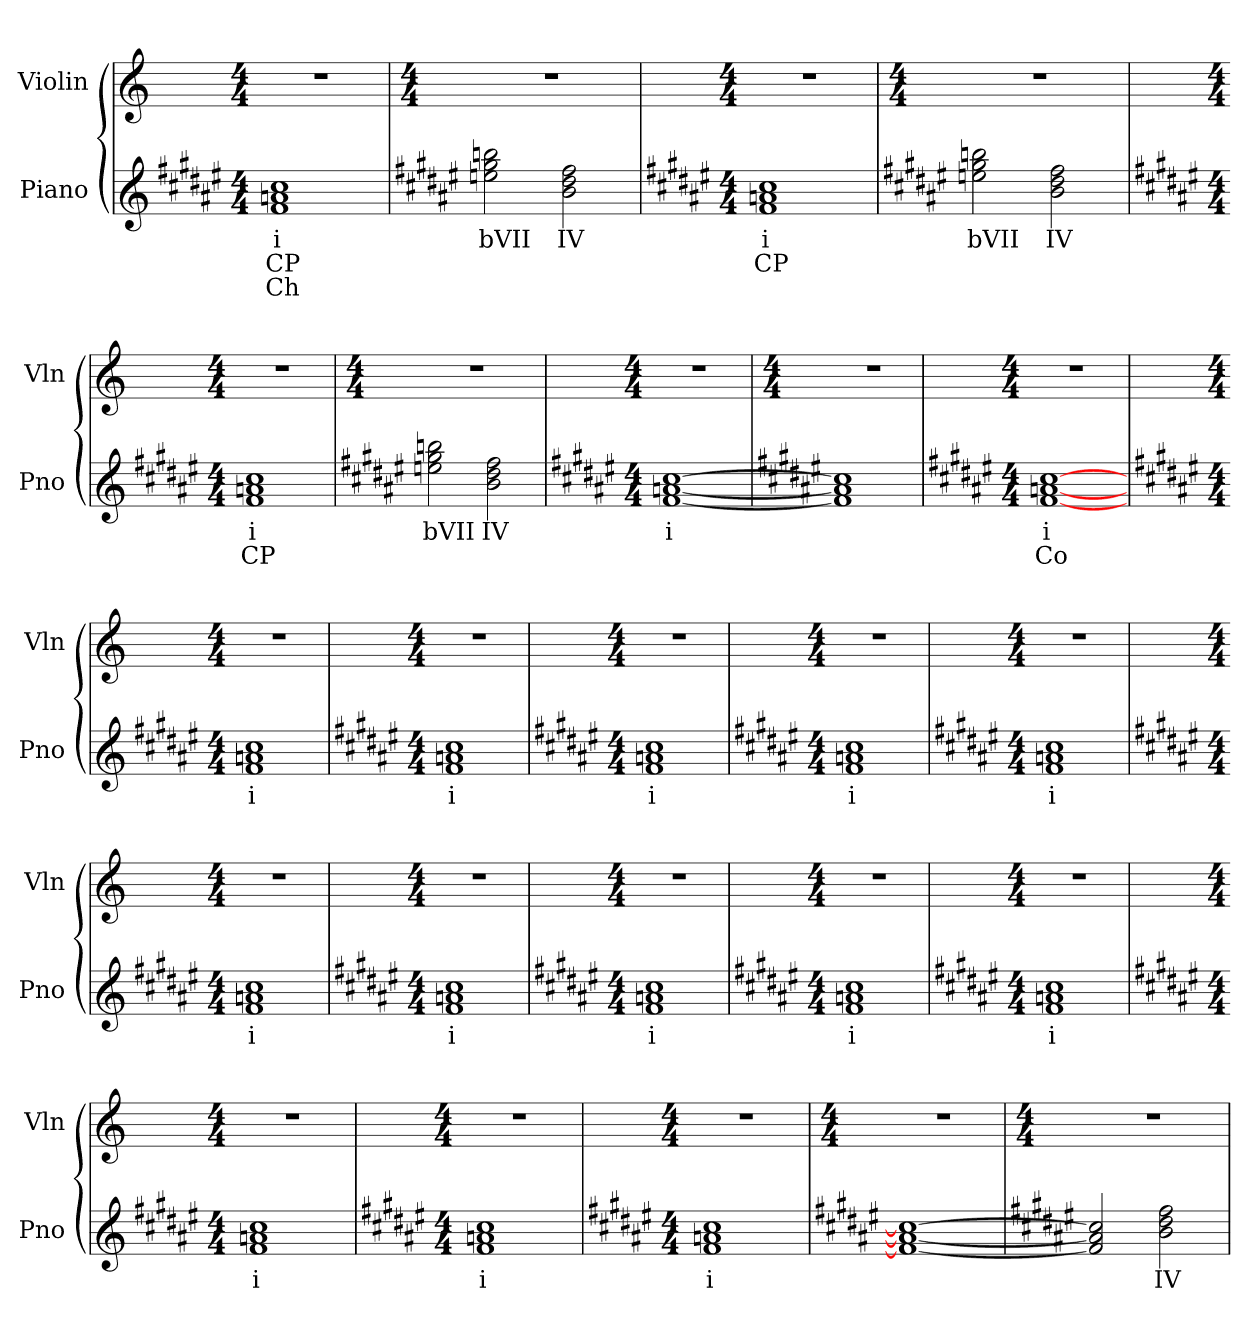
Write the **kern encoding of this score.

**kern	**text	**text	**text	**kern
*part2	*part2	*part2	*part2	*part1
*staff2	*staff2	*staff2	*staff2	*staff1
*I"Piano	*	*	*	*I"Violin
*I'Pno	*	*	*	*I'Vln
*	*	*	*	*clefG2
*k[f#c#g#d#a#e#]	*	*	*	*
*F#:	*	*	*	*
*M4/4	*	*	*	*M4/4
=	=	=	=	=
1f# 1an 1cc#	i	CP	Ch	1r
=	=	=	=	=
*k[f#c#g#d#a#e#]	*	*	*	*
*F#:	*	*	*	*
*	*	*	*	*M4/4
2een 2gg# 2bbn	bVII	.	.	1r
2b 2dd# 2ff#	IV	.	.	.
=	=	=	=	=
*k[f#c#g#d#a#e#]	*	*	*	*
*F#:	*	*	*	*
*M4/4	*	*	*	*M4/4
1f# 1an 1cc#	i	CP	.	1r
=	=	=	=	=
*k[f#c#g#d#a#e#]	*	*	*	*
*F#:	*	*	*	*
*	*	*	*	*M4/4
2een 2gg# 2bbn	bVII	.	.	1r
2b 2dd# 2ff#	IV	.	.	.
=	=	=	=	=
*k[f#c#g#d#a#e#]	*	*	*	*
*F#:	*	*	*	*
*M4/4	*	*	*	*M4/4
1f# 1an 1cc#	i	CP	.	1r
=	=	=	=	=
*k[f#c#g#d#a#e#]	*	*	*	*
*F#:	*	*	*	*
*	*	*	*	*M4/4
2een 2gg# 2bbn	bVII	.	.	1r
2b 2dd# 2ff#	IV	.	.	.
=	=	=	=	=
*k[f#c#g#d#a#e#]	*	*	*	*
*F#:	*	*	*	*
*M4/4	*	*	*	*M4/4
[1f# [1an [1cc#	i	.	.	1r
=	=	=	=	=
*k[f#c#g#d#a#e#]	*	*	*	*
*F#:	*	*	*	*
*	*	*	*	*M4/4
1f#] 1an] 1cc#]	.	.	.	1r
=	=	=	=	=
*k[f#c#g#d#a#e#]	*	*	*	*
*F#:	*	*	*	*
*M4/4	*	*	*	*M4/4
[1f# [1an [1cc#	i	Co	.	1r
=	=	=	=	=
*k[f#c#g#d#a#e#]	*	*	*	*
*F#:	*	*	*	*
*M4/4	*	*	*	*M4/4
1f# 1an 1cc#	i	.	.	1r
=	=	=	=	=
*k[f#c#g#d#a#e#]	*	*	*	*
*F#:	*	*	*	*
*M4/4	*	*	*	*M4/4
1f# 1an 1cc#	i	.	.	1r
=	=	=	=	=
*k[f#c#g#d#a#e#]	*	*	*	*
*F#:	*	*	*	*
*M4/4	*	*	*	*M4/4
1f# 1an 1cc#	i	.	.	1r
=	=	=	=	=
*k[f#c#g#d#a#e#]	*	*	*	*
*F#:	*	*	*	*
*M4/4	*	*	*	*M4/4
1f# 1an 1cc#	i	.	.	1r
=	=	=	=	=
*k[f#c#g#d#a#e#]	*	*	*	*
*F#:	*	*	*	*
*M4/4	*	*	*	*M4/4
1f# 1an 1cc#	i	.	.	1r
=	=	=	=	=
*k[f#c#g#d#a#e#]	*	*	*	*
*F#:	*	*	*	*
*M4/4	*	*	*	*M4/4
1f# 1an 1cc#	i	.	.	1r
=	=	=	=	=
*k[f#c#g#d#a#e#]	*	*	*	*
*F#:	*	*	*	*
*M4/4	*	*	*	*M4/4
1f# 1an 1cc#	i	.	.	1r
=	=	=	=	=
*k[f#c#g#d#a#e#]	*	*	*	*
*F#:	*	*	*	*
*M4/4	*	*	*	*M4/4
1f# 1an 1cc#	i	.	.	1r
=	=	=	=	=
*k[f#c#g#d#a#e#]	*	*	*	*
*F#:	*	*	*	*
*M4/4	*	*	*	*M4/4
1f# 1an 1cc#	i	.	.	1r
=	=	=	=	=
*k[f#c#g#d#a#e#]	*	*	*	*
*F#:	*	*	*	*
*M4/4	*	*	*	*M4/4
1f# 1an 1cc#	i	.	.	1r
=	=	=	=	=
*k[f#c#g#d#a#e#]	*	*	*	*
*F#:	*	*	*	*
*M4/4	*	*	*	*M4/4
1f# 1an 1cc#	i	.	.	1r
=	=	=	=	=
*k[f#c#g#d#a#e#]	*	*	*	*
*F#:	*	*	*	*
*M4/4	*	*	*	*M4/4
1f# 1an 1cc#	i	.	.	1r
=	=	=	=	=
*k[f#c#g#d#a#e#]	*	*	*	*
*F#:	*	*	*	*
*M4/4	*	*	*	*M4/4
1f# 1an 1cc#	i	.	.	1r
=	=	=	=	=
*k[f#c#g#d#a#e#]	*	*	*	*
*F#:	*	*	*	*
*	*	*	*	*M4/4
1f#_ 1an_ 1cc#_	.	.	.	1r
=	=	=	=	=
*k[f#c#g#d#a#e#]	*	*	*	*
*F#:	*	*	*	*
*	*	*	*	*M4/4
2f#] 2an] 2cc#]	.	.	.	1r
2b 2dd# 2ff#	IV	.	.	.
=	=	=	=	=
*-	*-	*-	*-	*-
